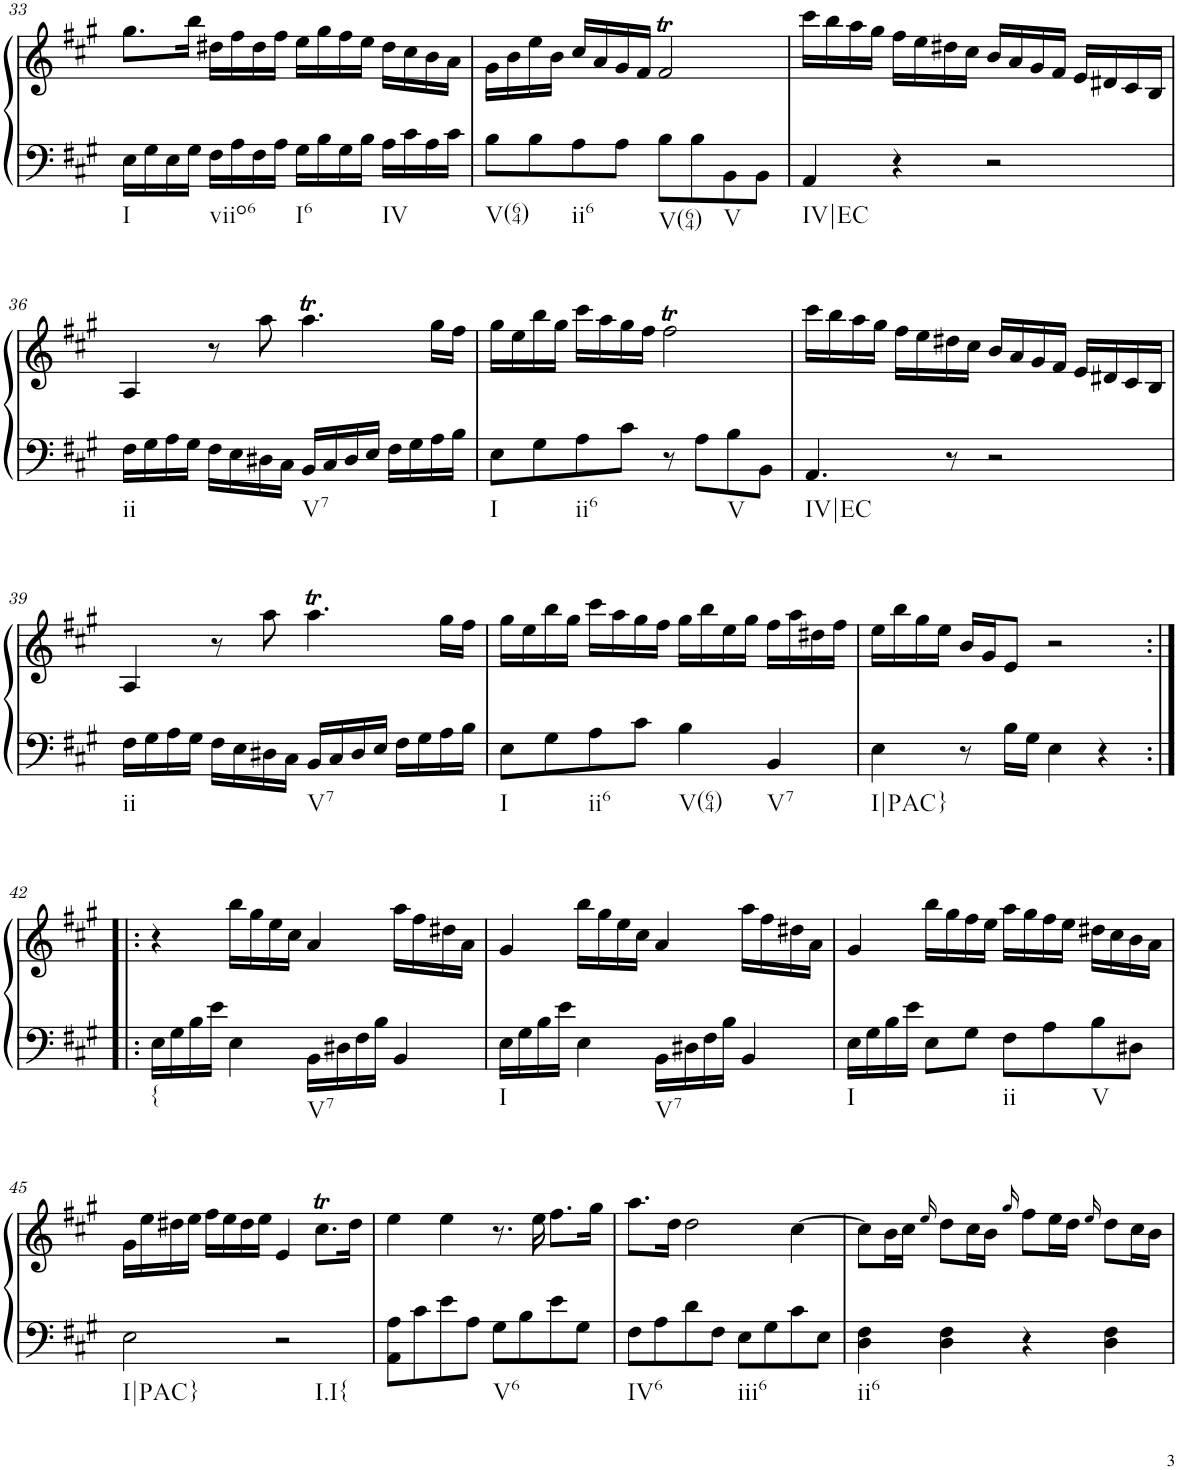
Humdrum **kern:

**kern	**kern
*part1	*part1
*staff2	*staff1
*I"Piano	*
*I'Pno.	*
!!LO:PB:g=z
*clefF4	*clefG2
*k[f#c#g#]	*k[f#c#g#]
*M4/4	*M4/4
*met(c)	*met(c)
=33	=33
!LO:TX:b:t=I	!
16E\LL	8.gg#\L
16G#\	.
16E\	.
16G#\JJ	16bb\Jk
!LO:TX:b:t=viio6	!
16F#\LL	16dd#X\LL
16A\	16ff#\
16F#\	16dd#\
16A\JJ	16ff#\JJ
!LO:TX:b:t=I6	!
16G#\LL	16ee\LL
16B\	16gg#\
16G#\	16ff#\
16B\JJ	16ee\JJ
!LO:TX:b:t=IV	!
16A\LL	16dd#\LL
16c#\	16cc#\
16A\	16b\
16c#\JJ	16a\JJ
=34	=34
!LO:TX:b:t=V(64)	!
8B\L	16g#\LL
.	16b\
8B\	16ee\
.	16b\JJ
!LO:TX:b:t=ii6	!
8A\	16cc#/LL
.	16a/
8A\J	16g#/
.	16f#/JJ
!LO:TX:b:t=V(64)	!
8B\L	2f#T/
8B\	.
!LO:TX:b:t=V	!
8BB\	.
8BB\J	.
=35	=35
!LO:TX:b:t=IV|EC	!
4AA/	16ccc#\LL
.	16bb\
.	16aa\
.	16gg#\JJ
4r	16ff#\LL
.	16ee\
.	16dd#X\
.	16cc#\JJ
2r	16b/LL
.	16a/
.	16g#/
.	16f#/JJ
.	16e/LL
.	16d#X/
.	16c#/
.	16B/JJ
!!LO:LB:g=z
=36	=36
!LO:TX:b:t=ii	!
16F#\LL	4A/
16G#\	.
16A\	.
16G#\JJ	.
16F#\LL	8r
16E\	.
16D#X\	8aa\
16C#\JJ	.
!LO:TX:b:t=V7	!
16BB/LL	4.aaT\
16C#/	.
16D#/	.
16E/JJ	.
16F#\LL	.
16G#\	.
16A\	16gg#\LL
16B\JJ	16ff#\JJ
=37	=37
!LO:TX:b:t=I	!
8E\L	16gg#\LL
.	16ee\
8G#\	16bb\
.	16gg#\JJ
!LO:TX:b:t=ii6	!
8A\	16ccc#\LL
.	16aa\
8c#\J	16gg#\
.	16ff#\JJ
8r	2ff#T\
8A\L	.
!LO:TX:b:t=V	!
8B\	.
8BB\J	.
=38	=38
!LO:TX:b:t=IV|EC	!
4.AA/	16ccc#\LL
.	16bb\
.	16aa\
.	16gg#\JJ
.	16ff#\LL
.	16ee\
8r	16dd#X\
.	16cc#\JJ
2r	16b/LL
.	16a/
.	16g#/
.	16f#/JJ
.	16e/LL
.	16d#X/
.	16c#/
.	16B/JJ
!!LO:LB:g=z
=39	=39
!LO:TX:b:t=ii	!
16F#\LL	4A/
16G#\	.
16A\	.
16G#\JJ	.
16F#\LL	8r
16E\	.
16D#X\	8aa\
16C#\JJ	.
!LO:TX:b:t=V7	!
16BB/LL	4.aaT\
16C#/	.
16D#/	.
16E/JJ	.
16F#\LL	.
16G#\	.
16A\	16gg#\LL
16B\JJ	16ff#\JJ
=40	=40
!LO:TX:b:t=I	!
8E\L	16gg#\LL
.	16ee\
8G#\	16bb\
.	16gg#\JJ
!LO:TX:b:t=ii6	!
8A\	16ccc#\LL
.	16aa\
8c#\J	16gg#\
.	16ff#\JJ
!LO:TX:b:t=V(64)	!
4B\	16gg#\LL
.	16bb\
.	16ee\
.	16gg#\JJ
!LO:TX:b:t=V7	!
4BB/	16ff#\LL
.	16aa\
.	16dd#X\
.	16ff#\JJ
=41	=41
!LO:TX:b:t=I|PAC}	!
4E\	16ee\LL
.	16bb\
.	16gg#\
.	16ee\JJ
8r	16b/LL
.	16g#/J
16B\LL	8e/J
16G#\JJ	.
4E\	2r
4r	.
!!LO:LB:g=z
=42:|!|:	=42:|!|:
!LO:TX:b:t={	!
16E\LL	4r
16G#\	.
16B\	.
16e\JJ	.
4E\	16bb\LL
.	16gg#\
.	16ee\
.	16cc#\JJ
!LO:TX:b:t=V7	!
16BB\LL	4a/
16D#X\	.
16F#\	.
16B\JJ	.
4BB/	16aa\LL
.	16ff#\
.	16dd#X\
.	16a\JJ
=43	=43
!LO:TX:b:t=I	!
16E\LL	4g#/
16G#\	.
16B\	.
16e\JJ	.
4E\	16bb\LL
.	16gg#\
.	16ee\
.	16cc#\JJ
!LO:TX:b:t=V7	!
16BB\LL	4a/
16D#X\	.
16F#\	.
16B\JJ	.
4BB/	16aa\LL
.	16ff#\
.	16dd#X\
.	16a\JJ
=44	=44
!LO:TX:b:t=I	!
16E\LL	4g#/
16G#\	.
16B\	.
16e\JJ	.
8E\L	16bb\LL
.	16gg#\
8G#\J	16ff#\
.	16ee\JJ
!LO:TX:b:t=ii	!
8F#\L	16aa\LL
.	16gg#\
8A\	16ff#\
.	16ee\JJ
!LO:TX:b:t=V	!
8B\	16dd#X\LL
.	16cc#\
8D#X\J	16b\
.	16a\JJ
!!LO:LB:g=z
=45	=45
!LO:TX:b:t=I|PAC}	!
2E\	16g#\LL
.	16ee\
.	16dd#X\
.	16ee\JJ
.	16ff#\LL
.	16ee\
.	16dd#\
.	16ee\JJ
!LO:TX:b:t=I.I{	!
2r	4e/
.	8.cc#t\L
.	16dd#\Jk
=46	=46
8AA\ 8A\L	4ee\
8c#\	.
8e\	4ee\
8A\J	.
!LO:TX:b:t=V6	!
8G#\L	8.r
8B\	.
.	16ee\
8e\	8.ff#\L
8G#\J	.
.	16gg#\Jk
=47	=47
!LO:TX:b:t=IV6	!
8F#\L	8.aa\L
8A\	.
.	16dd\Jk
8d\	2dd\
8F#\J	.
!LO:TX:b:t=iii6	!
8E\L	.
8G#\	.
8c#\	[4cc#\
8E\J	.
=48	=48
!LO:TX:b:t=ii6	!
4D\ 4F#\	8cc#\L]
.	16b\L
.	16cc#\JJ
.	16qee/
4D\ 4F#\	8dd\L
.	16cc#\L
.	16b\JJ
.	16qgg#/
4r	8ff#\L
.	16ee\L
.	16dd\JJ
.	16qee/
4D\ 4F#\	8dd\L
.	16cc#\L
.	16b\JJ
=	=
*-	*-
